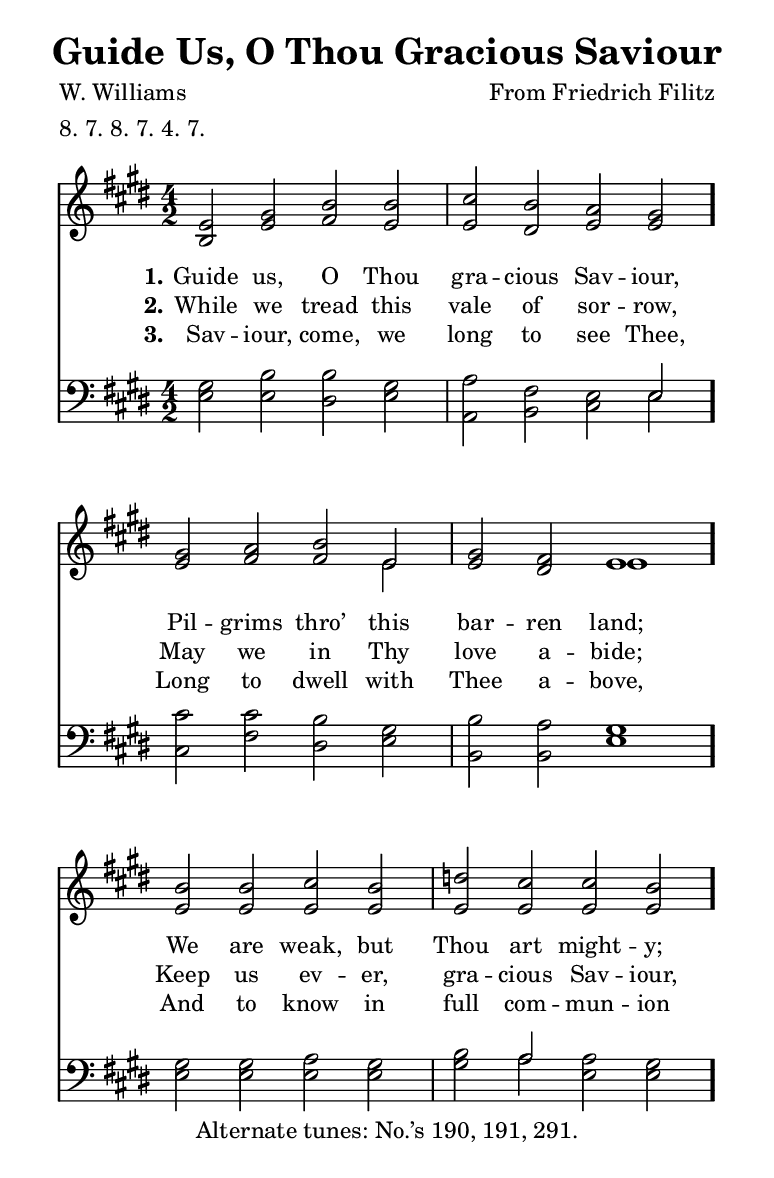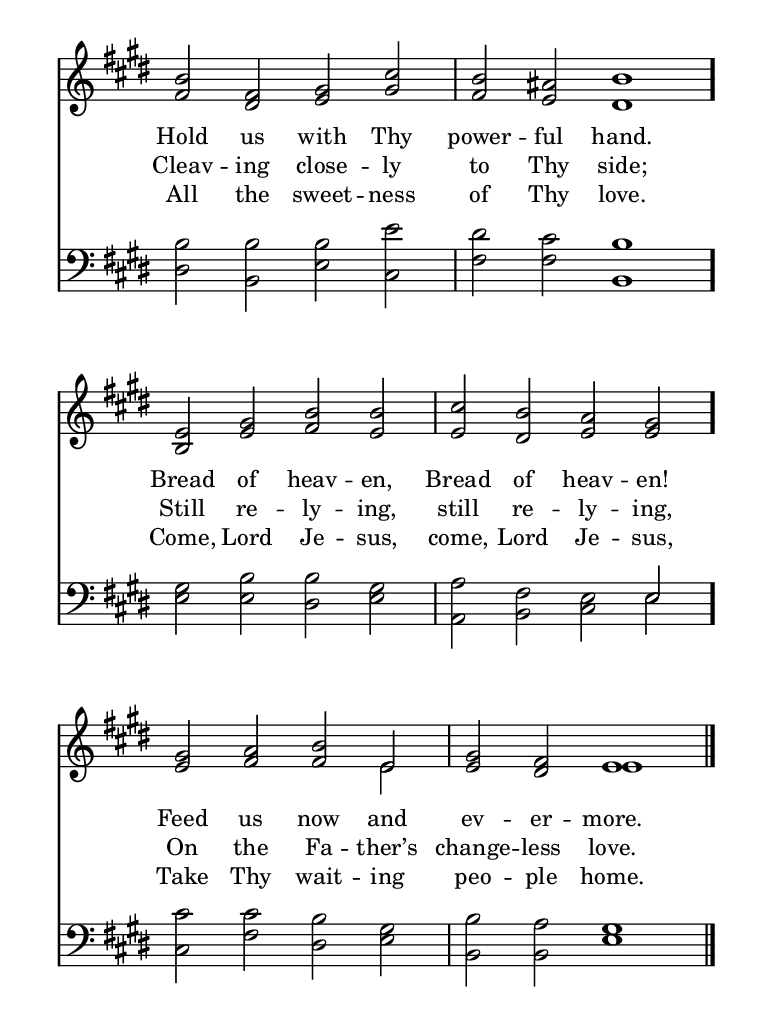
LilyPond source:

\include "common/global.ily"
\paper {
  \include "common/paper.ily"
  system-count = #(cond (is-eogsized 4) (#t #f))
  oddFooterMarkup = \markup { \fill-line { \on-the-fly \first-page "Alternate tunes: No.’s 190, 191, 291." } }
}

\header{
  hymnnumber = "163"
  title = "Guide Us, O Thou Gracious Saviour"
  tunename = "Mannheim"
  meter = "8. 7. 8. 7. 4. 7."
  poet = "W. Williams"
  composer = "From Friedrich Filitz"
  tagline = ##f
}

global = {
  \include "common/overrides.ily"
  \override Staff.TimeSignature.style = #'numbered
  \time 4/2
  \override Score.MetronomeMark.transparent = ##t % hide all fermata changes too
  \tempo 2=80
  \key e \major
  \autoBeamOff
}

notesSoprano = {
\global
\relative c' {

  e2 gis b b | cis b a gis |
  gis2 a b e, | gis fis e1 |
  b'2 b cis b | d cis cis b |
  b2 fis gis cis | b ais b1 |
  e,2 gis b b | cis b a gis |
  gis2 a b e, | gis fis e1 |

  \bar "|."

}
}

notesAlto = {
\global
\relative e' {

  b2 e fis e | e dis e e |
  e2 fis fis e | e dis e1 |
  e2 e e e | e e e e |
  fis2 dis e gis | fis e dis1 |
  b2 e fis e | e dis e e |
  e2 fis fis e | e dis e1 |

}
}

notesTenor = {
\global
\relative a {

  gis2 b b gis | a fis e e |
  cis'2 cis b gis | b a gis1 |
  gis2 gis a gis | b a a gis |
  b2 b b e | dis cis b1 |
  gis2 b b gis | a fis e e |
  cis'2 cis b gis | b a gis1 |

}
}

notesBass = {
\global
\relative f {

  e2 e dis e | a, b cis e |
  cis2 fis dis e | b b e1 |
  e2 e e e | gis a e e |
  dis b e cis | fis fis b,1 |
  e2 e dis e | a, b cis e |
  cis2 fis dis e | b b e1 |

}
}

wordsA = \lyricmode {
\set stanza = "1."

Guide us, O Thou gra -- cious Sav -- iour, \bar "."
Pil -- grims thro’ this bar -- ren land; \bar "."
We are weak, but Thou art might -- y; \bar "."
Hold us with Thy power -- ful hand. \bar "."
Bread of heav -- en, %{HIDE>%} Bread of heav -- en! %{<HIDE%} \bar "."
Feed us now and ev -- er -- more. \bar "."

}

wordsB = \lyricmode {
\set stanza = "2."

While we tread this vale of sor -- row,
May we in Thy love a -- bide;
Keep us ev -- er, gra -- cious Sav -- iour,
Cleav -- ing close -- ly to Thy side;
Still re -- ly -- ing, %{HIDE>%} still re -- ly -- ing, %{<HIDE%}
On the Fa -- ther’s change -- less love.

}

wordsC = \lyricmode {
\set stanza = "3."

Sav -- iour, come, we long to see Thee,
Long to dwell with Thee a -- bove,
And to know in full com -- mun -- ion
All the sweet -- ness of Thy love.
Come, Lord Je -- sus, %{HIDE>%} come, Lord Je -- sus, %{<HIDE%}
Take Thy wait -- ing peo -- ple home.

}

\score {
  \context ChoirStaff <<
    \context Staff = upper <<
      \set Staff.autoBeaming = ##f
      \set ChoirStaff.systemStartDelimiter = #'SystemStartBar
      \set ChoirStaff.printPartCombineTexts = ##f
      \partcombine #'(2 . 9) \notesSoprano \notesAlto
      \context NullVoice = sopranos { \voiceOne << \notesSoprano >> }
      \context NullVoice = altos { \voiceTwo << \notesAlto >> }
      \context Lyrics = one   \lyricsto sopranos \wordsA
      \context Lyrics = two   \lyricsto sopranos \wordsB
      \context Lyrics = three \lyricsto sopranos \wordsC
    >>
    \context Staff = men <<
      \set Staff.autoBeaming = ##f
      \clef bass
      \set ChoirStaff.printPartCombineTexts = ##f
      \partcombine #'(2 . 9) \notesTenor \notesBass
      \context NullVoice = tenors { \voiceOne << \notesTenor >> }
      \context NullVoice = basses { \voiceTwo << \notesBass >> }
    >>
  >>
  \layout {
    \include "common/layout.ily"
  }
  \midi{
    \include "common/midi.ily"
  }
}

\version "2.19.49"  % necessary for upgrading to future LilyPond versions.

% vi:set et ts=2 sw=2 ai nocindent syntax=lilypond:
